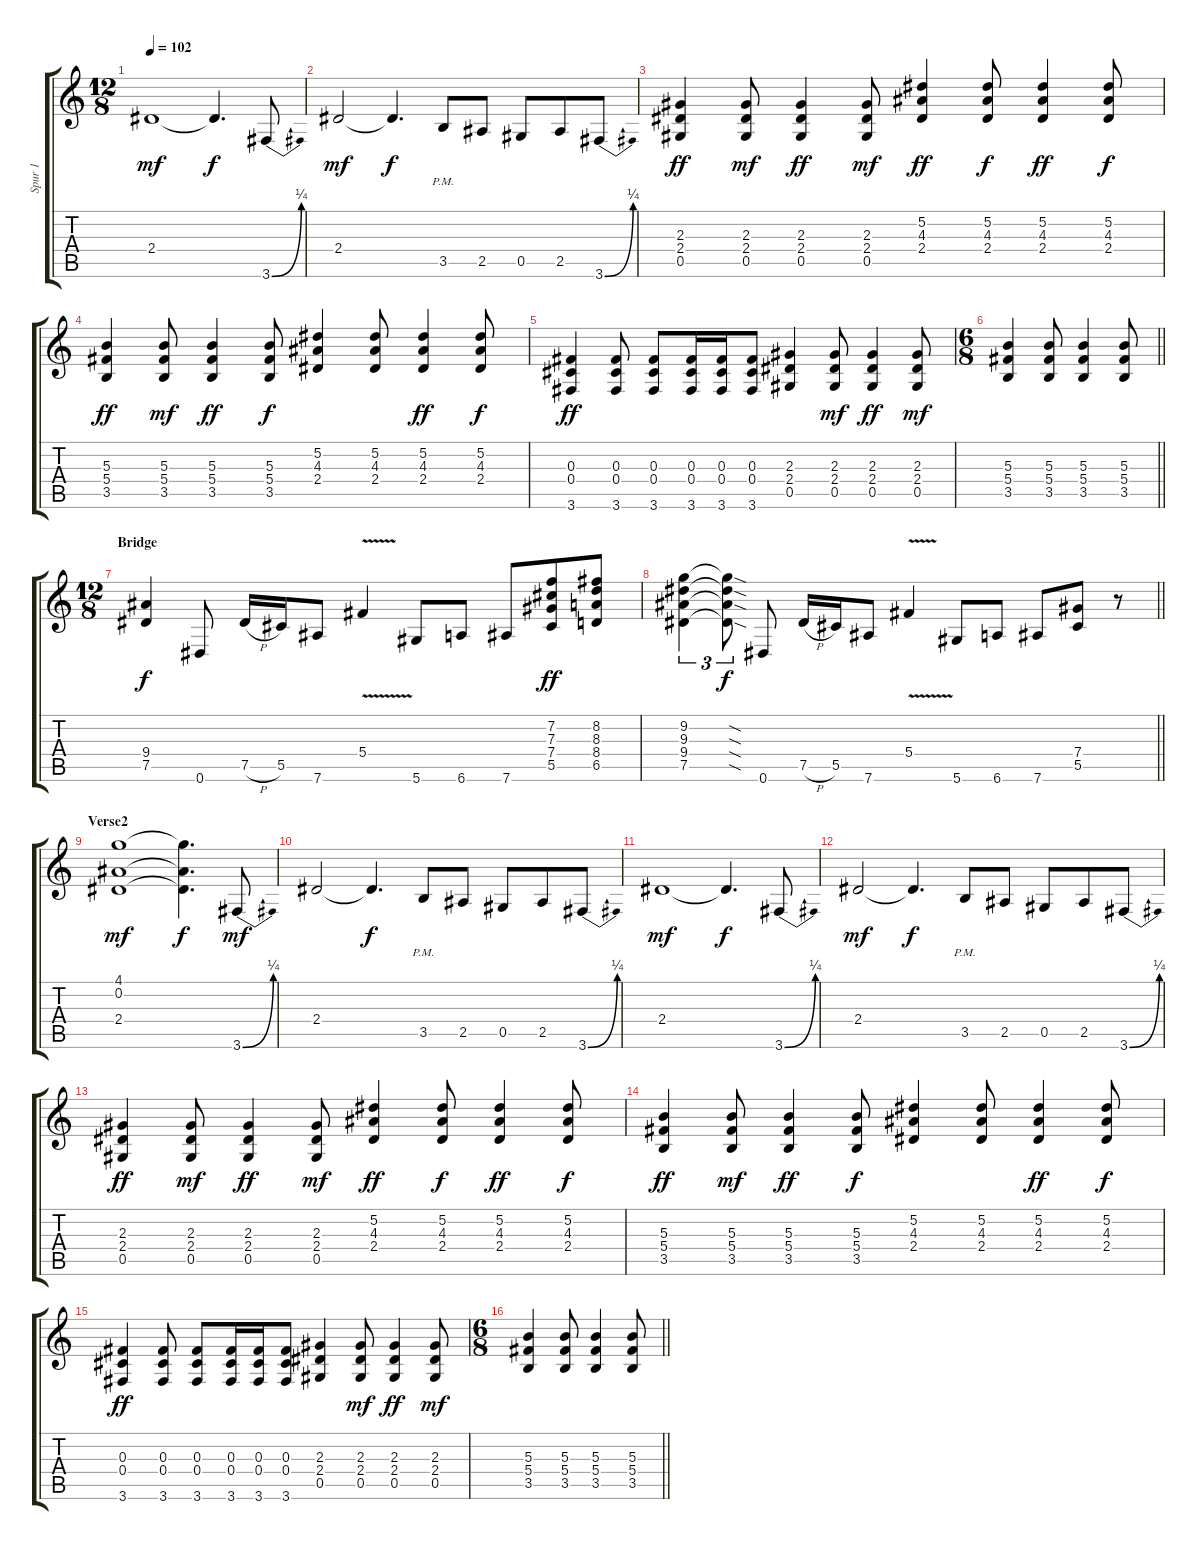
\track ("Spur 1" "Spur 1") {instrument overdrivenguitar}
\staff {score tabs}
\tuning (Eb4 Bb3 Gb3 Db3 Ab2 Eb2) {hide}
\ts (12 8)
\tempo 102
\clef g2
\ks c
2.4.1{dy mf} 2.4{t}.4{d dy f} 3.6{be (bend 0 0 60 1)}.8 |
2.4.2{dy mf} 2.4{t}.4{d dy f} 3.5{pm}.8 2.5.8 0.5.8 2.5.8 3.6{be (bend 0 0 60 1)}.8 |
(2.3 2.4 0.5).4{dy ff} (2.3 2.4 0.5).8{dy mf} (2.3 2.4 0.5).4{dy ff} (2.3 2.4 0.5).8{dy mf} (5.2 4.3 2.4).4{dy ff} (5.2 4.3 2.4).8{dy f} (5.2 4.3 2.4).4{dy ff} (5.2 4.3 2.4).8{dy f} |
(5.3 5.4 3.5).4{dy ff} (5.3 5.4 3.5).8{dy mf} (5.3 5.4 3.5).4{dy ff} (5.3 5.4 3.5).8{dy f} (5.2 4.3 2.4).4 (5.2 4.3 2.4).8 (5.2 4.3 2.4).4{dy ff} (5.2 4.3 2.4).8{dy f} |
(0.3 0.4 3.6).4{dy ff} (0.3 0.4 3.6).8 (0.3 0.4 3.6).8 (0.3 0.4 3.6).16 (0.3 0.4 3.6).16 (0.3 0.4 3.6).8 (2.3 2.4 0.5).4 (2.3 2.4 0.5).8{dy mf} (2.3 2.4 0.5).4{dy ff} (2.3 2.4 0.5).8{dy mf} |
\ts (6 8)
\barLineRight lightlight
(5.3 5.4 3.5).4 (5.3 5.4 3.5).8 (5.3 5.4 3.5).4 (5.3 5.4 3.5).8 |
\ts (12 8)
\section ("" "Bridge")
(9.4 7.5).4{dy f} 0.6.8 7.5{h}.16 5.5.16 7.6.8 5.4{v}.4 5.6.8 6.6.8 7.6.8 (7.2 7.3 7.4 5.5).8{dy ff} (8.2 8.3 8.4 6.5).8 |
\barLineRight lightlight
(9.2 9.3 9.4 7.5).4{tu (3 2)} (9.2{sod t} 9.3{sod t} 9.4{sod t} 7.5{sod t}).8{tu (3 2) dy f} 0.6.8 7.5{h}.16 5.5.16 7.6.8 5.4{v}.4 5.6.8 6.6.8 7.6.8 (7.4 5.5).8 r.8 |
\section ("" "Verse2")
(4.1 0.2 2.4).1{dy mf} (4.1{t} 0.2{t} 2.4{t}).4{d dy f} 3.6{be (bend 0 0 60 1)}.8{dy mf} |
2.4.2 2.4{t}.4{d dy f} 3.5{pm}.8 2.5.8 0.5.8 2.5.8 3.6{be (bend 0 0 60 1)}.8 |
2.4.1{dy mf} 2.4{t}.4{d dy f} 3.6{be (bend 0 0 60 1)}.8 |
2.4.2{dy mf} 2.4{t}.4{d dy f} 3.5{pm}.8 2.5.8 0.5.8 2.5.8 3.6{be (bend 0 0 60 1)}.8 |
(2.3 2.4 0.5).4{dy ff} (2.3 2.4 0.5).8{dy mf} (2.3 2.4 0.5).4{dy ff} (2.3 2.4 0.5).8{dy mf} (5.2 4.3 2.4).4{dy ff} (5.2 4.3 2.4).8{dy f} (5.2 4.3 2.4).4{dy ff} (5.2 4.3 2.4).8{dy f} |
(5.3 5.4 3.5).4{dy ff} (5.3 5.4 3.5).8{dy mf} (5.3 5.4 3.5).4{dy ff} (5.3 5.4 3.5).8{dy f} (5.2 4.3 2.4).4 (5.2 4.3 2.4).8 (5.2 4.3 2.4).4{dy ff} (5.2 4.3 2.4).8{dy f} |
(0.3 0.4 3.6).4{dy ff} (0.3 0.4 3.6).8 (0.3 0.4 3.6).8 (0.3 0.4 3.6).16 (0.3 0.4 3.6).16 (0.3 0.4 3.6).8 (2.3 2.4 0.5).4 (2.3 2.4 0.5).8{dy mf} (2.3 2.4 0.5).4{dy ff} (2.3 2.4 0.5).8{dy mf} |
\ts (6 8)
\barLineRight lightlight
(5.3 5.4 3.5).4 (5.3 5.4 3.5).8 (5.3 5.4 3.5).4 (5.3 5.4 3.5).8
